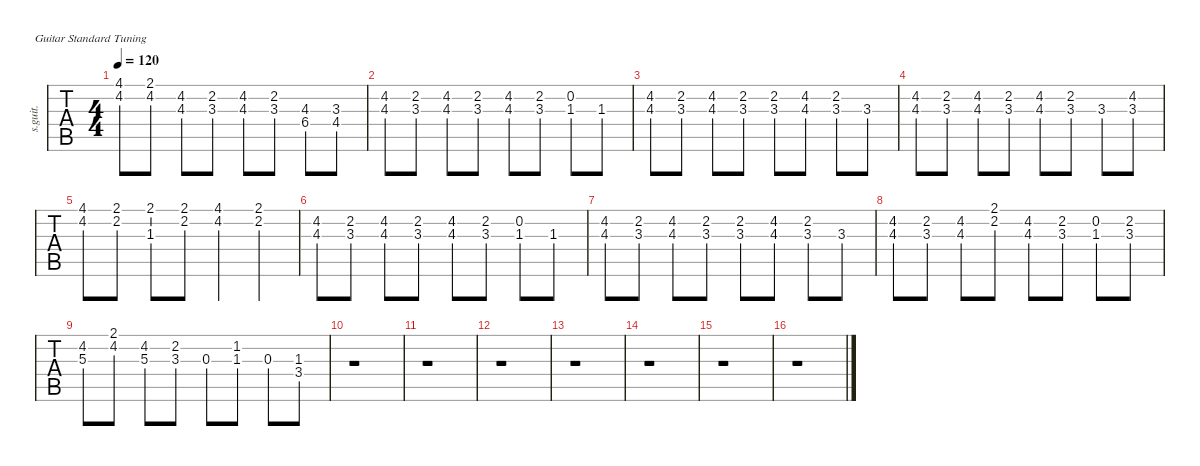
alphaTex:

\defaultSystemsLayout 4
\hideDynamics
\bracketExtendMode nobrackets
\otherSystemsTrackNameOrientation horizontal
\track ("Steel Guitar" "s.guit.") {instrument acousticguitarsteel}
\staff {tabs}
\tuning (E4 B3 G3 D3 A2 E2)
\ts (4 4)
\tempo 120
\clef g2
\ks c
(4.2 4.1).8{dy mf} (4.2 2.1).8 (4.3 4.2).8 (2.2 3.3).8 (4.3 4.2).8 (3.3 2.2).8 (4.3 6.4).8 (3.3 4.4).8 |
(4.2 4.3).8 (3.3 2.2).8 (4.3 4.2).8 (2.2 3.3).8 (4.2 4.3).8 (2.2 3.3).8 (0.2 1.3).8 1.3.8 |
(4.2 4.3).8 (2.2 3.3).8 (4.2 4.3).8 (2.2 3.3).8 (2.2 3.3).8 (4.2 4.3).8 (2.2 3.3).8 3.3.8 |
(4.2 4.3).8 (2.2 3.3).8 (4.2 4.3).8 (2.2 3.3).8 (4.2 4.3).8 (2.2 3.3).8 3.3.8 (3.3 4.2).8 |
(4.2 4.1).8 (2.2 2.1).8 (1.3 2.1).8 (2.2 2.1).8 (4.2 4.1).4 (2.1 2.2).4 |
(4.2 4.3).8 (3.3 2.2).8 (4.3 4.2).8 (2.2 3.3).8 (4.2 4.3).8 (2.2 3.3).8 (0.2 1.3).8 1.3.8 |
(4.2 4.3).8 (2.2 3.3).8 (4.2 4.3).8 (2.2 3.3).8 (2.2 3.3).8 (4.2 4.3).8 (2.2 3.3).8 3.3.8 |
(4.2 4.3).8 (2.2 3.3).8 (4.2 4.3).8 (2.1 2.2).8 (4.2 4.3).8 (2.2 3.3).8 (0.2 1.3).8 (2.2 3.3).8 |
(4.2 5.3).8 (4.2 2.1).8 (4.2 5.3).8 (2.2 3.3).8 0.3.8 (1.3 1.2).8 0.3.8 (3.4 1.3).8 |
r.1 |
r.1 |
r.1 |
r.1 |
r.1 |
r.1 |
r.1
